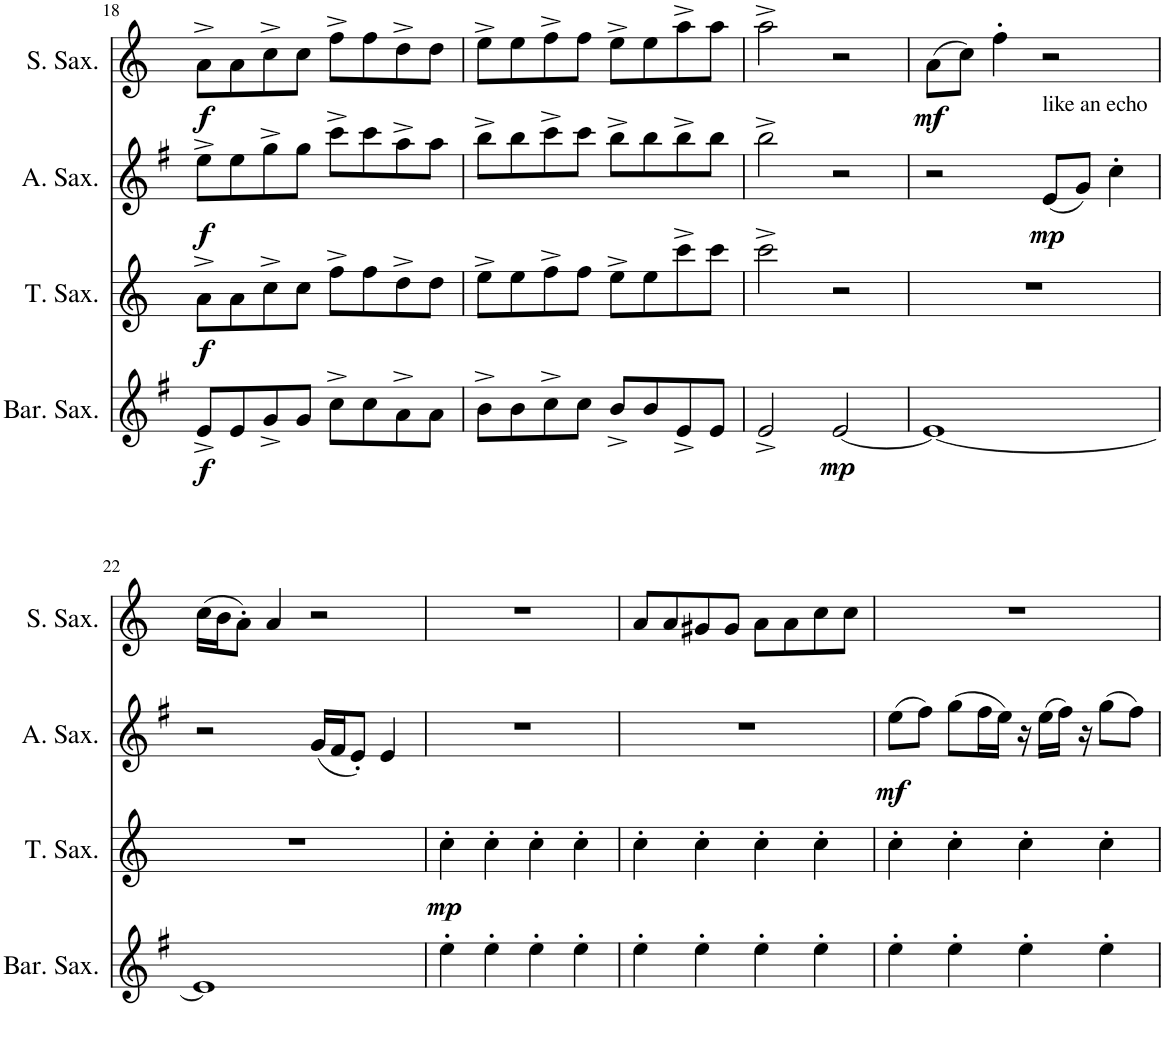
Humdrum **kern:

**kern	**dynam	**kern	**dynam	**kern	**dynam	**kern	**dynam
*part4	*part4	*part3	*part3	*part2	*part2	*part1	*part1
*staff4	*staff4	*staff3	*staff3	*staff2	*staff2	*staff1	*staff1
*I"Baritone Saxophone	*	*I"Tenor Saxophone	*	*I"Alto Saxophone	*	*I"Soprano Saxophone	*
*I'Bar. Sax.	*	*I'T. Sax.	*	*I'A. Sax.	*	*I'S. Sax.	*
!!LO:PB:g=z
*clefG2	*	*clefG2	*	*clefG2	*	*clefG2	*
*Trd12c21	*	*Trd8c14	*	*Trd5c9	*	*Trd1c2	*
*k[f#]	*	*k[]	*	*k[f#]	*	*k[]	*
*M4/4	*	*M4/4	*	*M4/4	*	*M4/4	*
=18	=18	=18	=18	=18	=18	=18	=18
!	!LO:DY:b	!	!LO:DY:b	!	!LO:DY:b	!	!LO:DY:b
8e^/L	f	8a^\L	f	8ee^\L	f	8a^\L	f
8e/	.	8a\	.	8ee\	.	8a\	.
8g^/	.	8cc^\	.	8gg^\	.	8cc^\	.
8g/J	.	8cc\J	.	8gg\J	.	8cc\J	.
8cc^\L	.	8ff^\L	.	8ccc^\L	.	8ff^\L	.
8cc\	.	8ff\	.	8ccc\	.	8ff\	.
8a^\	.	8dd^\	.	8aa^\	.	8dd^\	.
8a\J	.	8dd\J	.	8aa\J	.	8dd\J	.
=19	=19	=19	=19	=19	=19	=19	=19
8b^\L	.	8ee^\L	.	8bb^\L	.	8ee^\L	.
8b\	.	8ee\	.	8bb\	.	8ee\	.
8cc^\	.	8ff^\	.	8ccc^\	.	8ff^\	.
8cc\J	.	8ff\J	.	8ccc\J	.	8ff\J	.
8b^/L	.	8ee^\L	.	8bb^\L	.	8ee^\L	.
8b/	.	8ee\	.	8bb\	.	8ee\	.
8e^/	.	8ccc^\	.	8bb^\	.	8aa^\	.
8e/J	.	8ccc\J	.	8bb\J	.	8aa\J	.
=20	=20	=20	=20	=20	=20	=20	=20
2e^/	.	2ccc^\	.	2bb^\	.	2aa^\	.
!	!LO:DY:b	!	!	!	!	!	!
[2e/	mp	2r	.	2r	.	2r	.
=21	=21	=21	=21	=21	=21	=21	=21
!	!	!	!	!	!	!	!LO:DY:b
1e_	.	1r	.	2r	.	(8a\L	mf
.	.	.	.	.	.	8cc\J)	.
.	.	.	.	.	.	4ff'\	.
!	!	!	!	!LO:TX:a:t=like an echo	!	!	!
!	!	!	!	!	!LO:DY:b	!	!
.	.	.	.	(8e/L	mp	2r	.
.	.	.	.	8g/J)	.	.	.
.	.	.	.	4cc'\	.	.	.
!!LO:LB:g=z
=22	=22	=22	=22	=22	=22	=22	=22
1e]	.	1r	.	2r	.	(16cc\LL	.
.	.	.	.	.	.	16b\J	.
.	.	.	.	.	.	8a'\J)	.
.	.	.	.	.	.	4a/	.
.	.	.	.	(16g/LL	.	2r	.
.	.	.	.	16f#/J	.	.	.
.	.	.	.	8e'/J)	.	.	.
.	.	.	.	4e/	.	.	.
=23	=23	=23	=23	=23	=23	=23	=23
!	!	!	!LO:DY:b	!	!	!	!
4ee'\	.	4cc'\	mp	1r	.	1r	.
4ee'\	.	4cc'\	.	.	.	.	.
4ee'\	.	4cc'\	.	.	.	.	.
4ee'\	.	4cc'\	.	.	.	.	.
=24	=24	=24	=24	=24	=24	=24	=24
4ee'\	.	4cc'\	.	1r	.	8a/L	.
.	.	.	.	.	.	8a/	.
4ee'\	.	4cc'\	.	.	.	8g#X/	.
.	.	.	.	.	.	8g#/J	.
4ee'\	.	4cc'\	.	.	.	8a\L	.
.	.	.	.	.	.	8a\	.
4ee'\	.	4cc'\	.	.	.	8cc\	.
.	.	.	.	.	.	8cc\J	.
=25	=25	=25	=25	=25	=25	=25	=25
!	!	!	!	!	!LO:DY:b	!	!
4ee'\	.	4cc'\	.	(8ee\L	mf	1r	.
.	.	.	.	8ff#\J)	.	.	.
4ee'\	.	4cc'\	.	(8gg\L	.	.	.
.	.	.	.	16ff#\L	.	.	.
.	.	.	.	16ee\JJ)	.	.	.
4ee'\	.	4cc'\	.	16r	.	.	.
.	.	.	.	(16ee\LL	.	.	.
.	.	.	.	16ff#\JJ)	.	.	.
.	.	.	.	16r	.	.	.
4ee'\	.	4cc'\	.	(8gg\L	.	.	.
.	.	.	.	8ff#\J)	.	.	.
=	=	=	=	=	=	=	=
*-	*-	*-	*-	*-	*-	*-	*-
